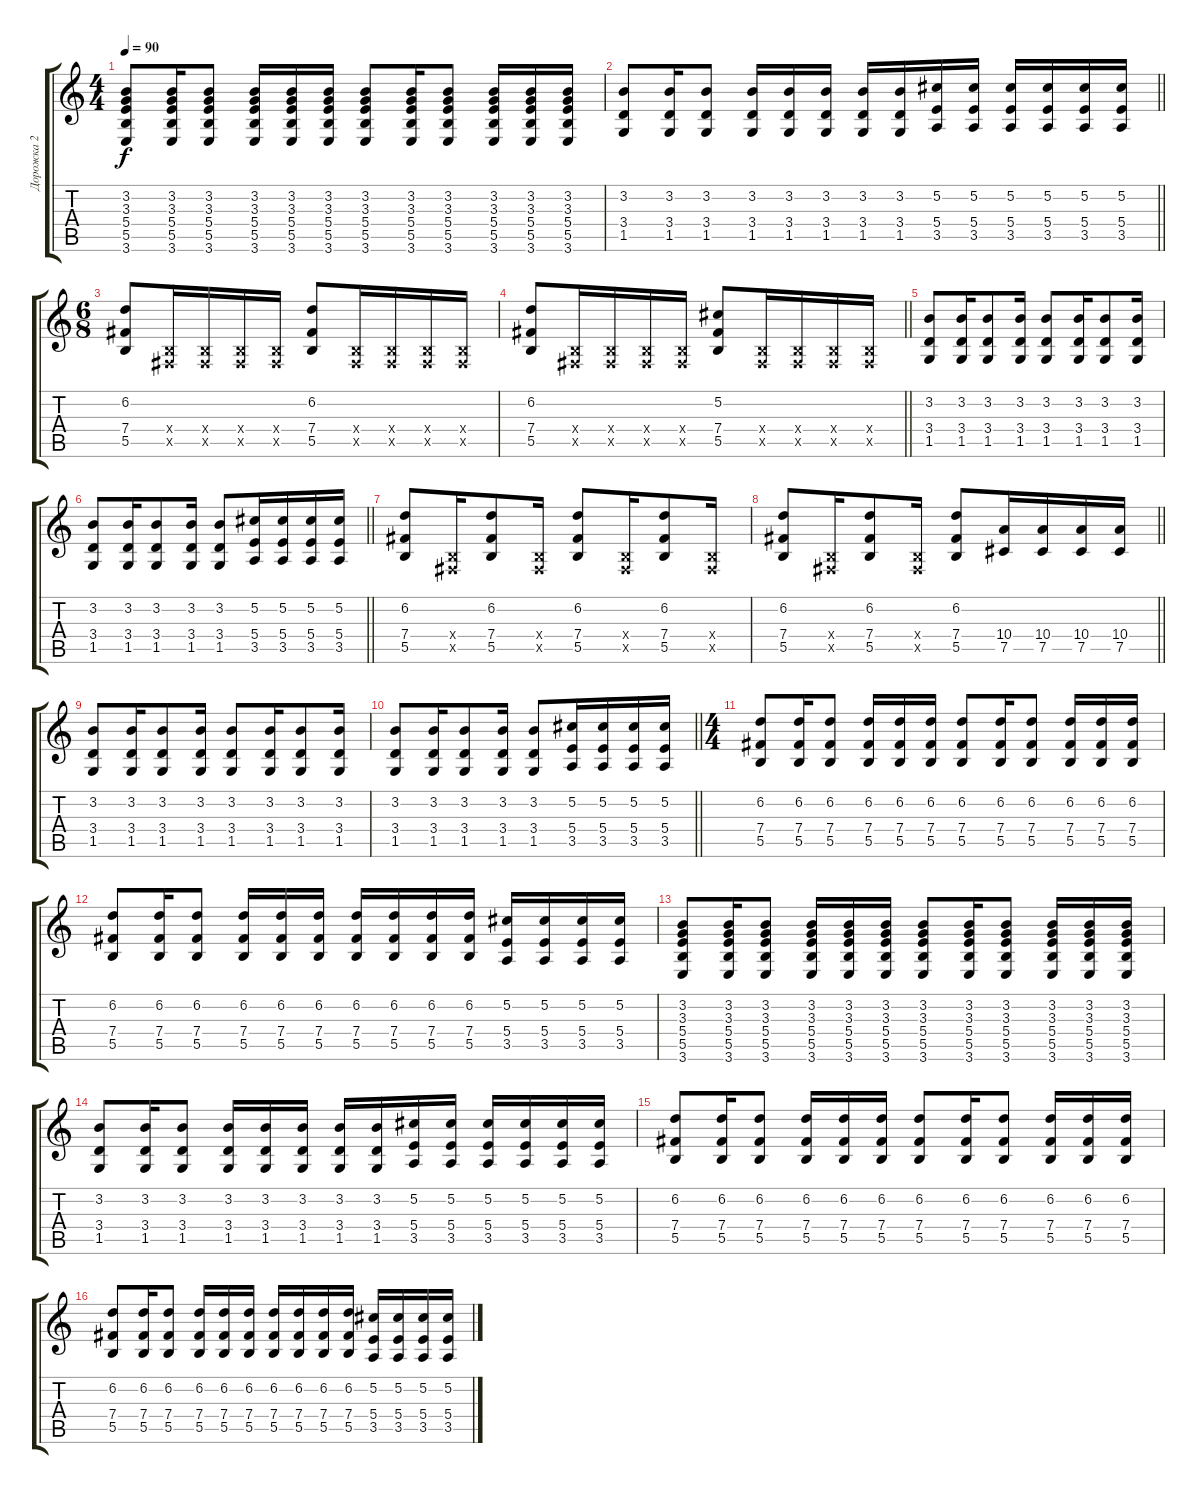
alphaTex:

\track ("Дорожка 2" "Дорожка 2") {instrument electricguitarclean}
\staff {score tabs}
\tuning (Db4 Ab3 E3 B2 Gb2 Db2) {hide}
\ts (4 4)
\tempo 90
\clef g2
\ks c
(3.2 3.3 5.4 5.5 3.6).8{dy f} (3.2 3.3 5.4 5.5 3.6).16 (3.2 3.3 5.4 5.5 3.6).8 (3.2 3.3 5.4 5.5 3.6).16 (3.2 3.3 5.4 5.5 3.6).16 (3.2 3.3 5.4 5.5 3.6).16 (3.2 3.3 5.4 5.5 3.6).8 (3.2 3.3 5.4 5.5 3.6).16 (3.2 3.3 5.4 5.5 3.6).8 (3.2 3.3 5.4 5.5 3.6).16 (3.2 3.3 5.4 5.5 3.6).16 (3.2 3.3 5.4 5.5 3.6).16 |
\barLineRight lightlight
(3.2 3.4 1.5).8 (3.2 3.4 1.5).16 (3.2 3.4 1.5).8 (3.2 3.4 1.5).16 (3.2 3.4 1.5).16 (3.2 3.4 1.5).16 (3.2 3.4 1.5).16 (3.2 3.4 1.5).16 (5.2 5.4 3.5).16 (5.2 5.4 3.5).16 (5.2 5.4 3.5).16 (5.2 5.4 3.5).16 (5.2 5.4 3.5).16 (5.2 5.4 3.5).16 |
\ts (6 8)
(6.2 7.4 5.5).8 (0.4{x} 0.5{x}).16 (0.4{x} 0.5{x}).16 (0.4{x} 0.5{x}).16 (0.4{x} 0.5{x}).16 (6.2 7.4 5.5).8 (0.4{x} 0.5{x}).16 (0.4{x} 0.5{x}).16 (0.4{x} 0.5{x}).16 (0.4{x} 0.5{x}).16 |
\barLineRight lightlight
(6.2 7.4 5.5).8 (0.4{x} 0.5{x}).16 (0.4{x} 0.5{x}).16 (0.4{x} 0.5{x}).16 (0.4{x} 0.5{x}).16 (5.2 7.4 5.5).8 (0.4{x} 0.5{x}).16 (0.4{x} 0.5{x}).16 (0.4{x} 0.5{x}).16 (0.4{x} 0.5{x}).16 |
(3.2 3.4 1.5).8 (3.2 3.4 1.5).16 (3.2 3.4 1.5).8 (3.2 3.4 1.5).16 (3.2 3.4 1.5).8 (3.2 3.4 1.5).16 (3.2 3.4 1.5).8 (3.2 3.4 1.5).16 |
\barLineRight lightlight
(3.2 3.4 1.5).8 (3.2 3.4 1.5).16 (3.2 3.4 1.5).8 (3.2 3.4 1.5).16 (3.2 3.4 1.5).8 (5.2 5.4 3.5).16 (5.2 5.4 3.5).16 (5.2 5.4 3.5).16 (5.2 5.4 3.5).16 |
(6.2 7.4 5.5).8 (0.4{x} 0.5{x}).16 (6.2 7.4 5.5).8 (0.4{x} 0.5{x}).16 (6.2 7.4 5.5).8 (0.4{x} 0.5{x}).16 (6.2 7.4 5.5).8 (0.4{x} 0.5{x}).16 |
\barLineRight lightlight
(6.2 7.4 5.5).8 (0.4{x} 0.5{x}).16 (6.2 7.4 5.5).8 (0.4{x} 0.5{x}).16 (6.2 7.4 5.5).8 (10.4 7.5).16 (10.4 7.5).16 (10.4 7.5).16 (10.4 7.5).16 |
(3.2 3.4 1.5).8 (3.2 3.4 1.5).16 (3.2 3.4 1.5).8 (3.2 3.4 1.5).16 (3.2 3.4 1.5).8 (3.2 3.4 1.5).16 (3.2 3.4 1.5).8 (3.2 3.4 1.5).16 |
\barLineRight lightlight
(3.2 3.4 1.5).8 (3.2 3.4 1.5).16 (3.2 3.4 1.5).8 (3.2 3.4 1.5).16 (3.2 3.4 1.5).8 (5.2 5.4 3.5).16 (5.2 5.4 3.5).16 (5.2 5.4 3.5).16 (5.2 5.4 3.5).16 |
\ts (4 4)
(6.2 7.4 5.5).8 (6.2 7.4 5.5).16 (6.2 7.4 5.5).8 (6.2 7.4 5.5).16 (6.2 7.4 5.5).16 (6.2 7.4 5.5).16 (6.2 7.4 5.5).8 (6.2 7.4 5.5).16 (6.2 7.4 5.5).8 (6.2 7.4 5.5).16 (6.2 7.4 5.5).16 (6.2 7.4 5.5).16 |
(6.2 7.4 5.5).8 (6.2 7.4 5.5).16 (6.2 7.4 5.5).8 (6.2 7.4 5.5).16 (6.2 7.4 5.5).16 (6.2 7.4 5.5).16 (6.2 7.4 5.5).16 (6.2 7.4 5.5).16 (6.2 7.4 5.5).16 (6.2 7.4 5.5).16 (5.2 5.4 3.5).16 (5.2 5.4 3.5).16 (5.2 5.4 3.5).16 (5.2 5.4 3.5).16 |
(3.2 3.3 5.4 5.5 3.6).8 (3.2 3.3 5.4 5.5 3.6).16 (3.2 3.3 5.4 5.5 3.6).8 (3.2 3.3 5.4 5.5 3.6).16 (3.2 3.3 5.4 5.5 3.6).16 (3.2 3.3 5.4 5.5 3.6).16 (3.2 3.3 5.4 5.5 3.6).8 (3.2 3.3 5.4 5.5 3.6).16 (3.2 3.3 5.4 5.5 3.6).8 (3.2 3.3 5.4 5.5 3.6).16 (3.2 3.3 5.4 5.5 3.6).16 (3.2 3.3 5.4 5.5 3.6).16 |
(3.2 3.4 1.5).8 (3.2 3.4 1.5).16 (3.2 3.4 1.5).8 (3.2 3.4 1.5).16 (3.2 3.4 1.5).16 (3.2 3.4 1.5).16 (3.2 3.4 1.5).16 (3.2 3.4 1.5).16 (5.2 5.4 3.5).16 (5.2 5.4 3.5).16 (5.2 5.4 3.5).16 (5.2 5.4 3.5).16 (5.2 5.4 3.5).16 (5.2 5.4 3.5).16 |
(6.2 7.4 5.5).8 (6.2 7.4 5.5).16 (6.2 7.4 5.5).8 (6.2 7.4 5.5).16 (6.2 7.4 5.5).16 (6.2 7.4 5.5).16 (6.2 7.4 5.5).8 (6.2 7.4 5.5).16 (6.2 7.4 5.5).8 (6.2 7.4 5.5).16 (6.2 7.4 5.5).16 (6.2 7.4 5.5).16 |
(6.2 7.4 5.5).8 (6.2 7.4 5.5).16 (6.2 7.4 5.5).8 (6.2 7.4 5.5).16 (6.2 7.4 5.5).16 (6.2 7.4 5.5).16 (6.2 7.4 5.5).16 (6.2 7.4 5.5).16 (6.2 7.4 5.5).16 (6.2 7.4 5.5).16 (5.2 5.4 3.5).16 (5.2 5.4 3.5).16 (5.2 5.4 3.5).16 (5.2 5.4 3.5).16
